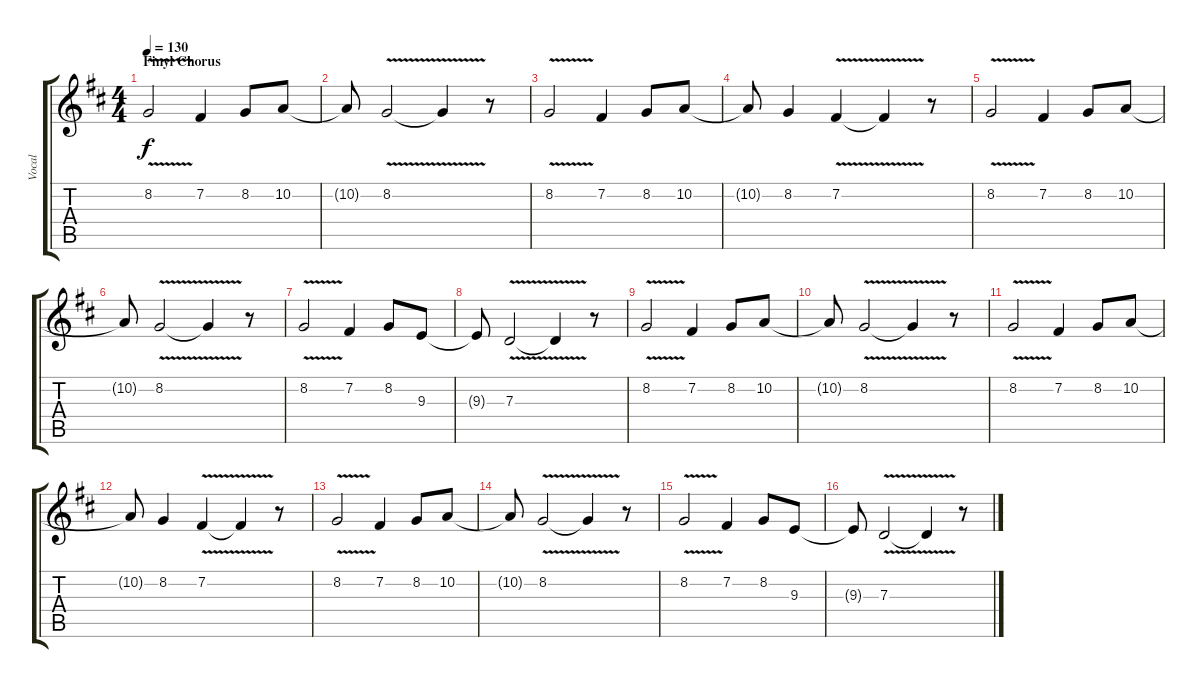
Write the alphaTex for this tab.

\track ("Vocal" "Vocal") {instrument cello}
\staff {score tabs}
\tuning (E4 B3 G3 D3 A2 E2) {hide}
\ts (4 4)
\section ("" "Finyl Chorus")
\tempo 130
\clef g2
\ks d
8.2{v}.2{dy f} 7.2.4 8.2.8 10.2.8 |
10.2{t}.8 8.2{v}.2 8.2{t}.4 r.8 |
8.2{v}.2 7.2.4 8.2.8 10.2.8 |
10.2{t}.8 8.2.4 7.2{v}.4 7.2{t}.4 r.8 |
8.2{v}.2 7.2.4 8.2.8 10.2.8 |
10.2{t}.8 8.2{v}.2 8.2{t}.4 r.8 |
8.2{v}.2 7.2.4 8.2.8 9.3.8 |
9.3{t}.8 7.3{v}.2 7.3{t}.4 r.8 |
8.2{v}.2 7.2.4 8.2.8 10.2.8 |
10.2{t}.8 8.2{v}.2 8.2{t}.4 r.8 |
8.2{v}.2 7.2.4 8.2.8 10.2.8 |
10.2{t}.8 8.2.4 7.2{v}.4 7.2{t}.4 r.8 |
8.2{v}.2 7.2.4 8.2.8 10.2.8 |
10.2{t}.8 8.2{v}.2 8.2{t}.4 r.8 |
8.2{v}.2 7.2.4 8.2.8 9.3.8 |
9.3{t}.8 7.3{v}.2 7.3{t}.4 r.8
